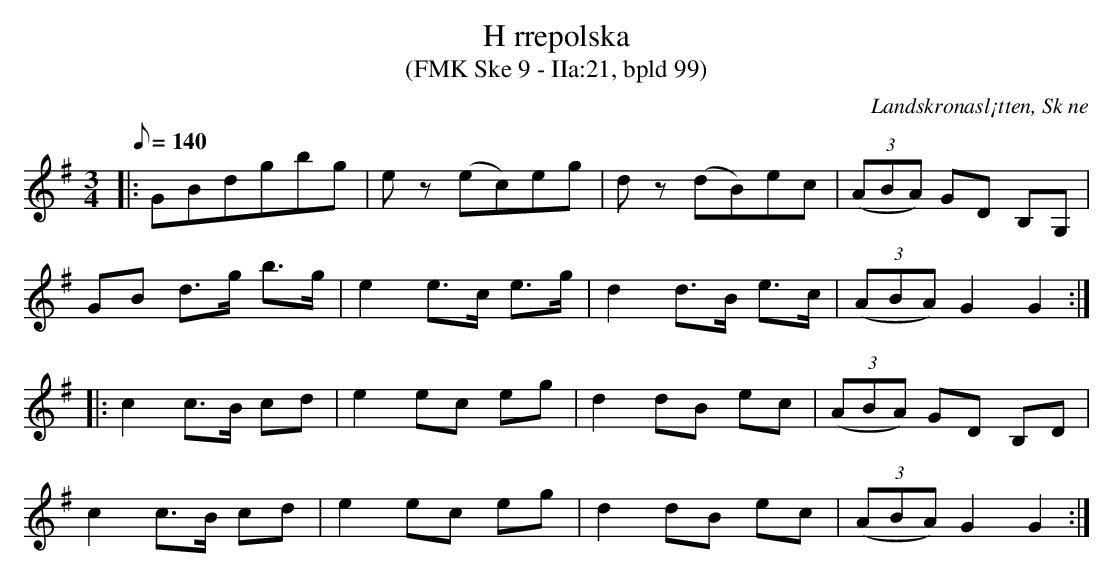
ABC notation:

X:1
T:H rrepolska
T:(FMK Ske 9 - IIa:21, bpld 99)
O:Landskronasl¡tten, Sk ne
M:3/4
L:1/8
Q:140
K:G
|: GBdgbg | ez (ec)eg | dz (dB)ec | (3(ABA) GD B,G, |
GB d>g b>g | e2 e>c e>g | d2 d>B e>c | (3(ABA) G2 G2 ::
c2 c>B cd | e2 ec eg | d2 dB ec | (3(ABA) GD B,D |
c2 c>B cd | e2 ec eg | d2 dB ec | (3(ABA) G2 G2 :|
